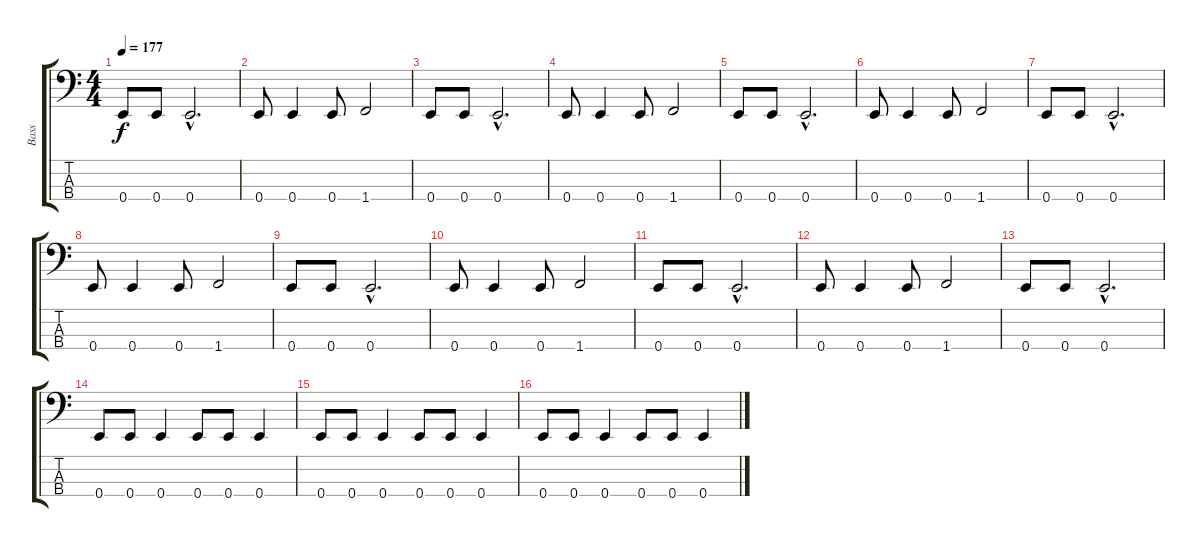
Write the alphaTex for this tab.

\track ("Bass" "Bass") {instrument electricbasspick}
\staff {score tabs}
\tuning (G2 D2 A1 E1) {hide}
\ts (4 4)
\tempo 177
\clef f4
\ks c
0.4.8{dy f} 0.4.8 0.4{hac}.2{d} |
0.4.8 0.4.4 0.4.8 1.4.2 |
0.4.8 0.4.8 0.4{hac}.2{d} |
0.4.8 0.4.4 0.4.8 1.4.2 |
0.4.8 0.4.8 0.4{hac}.2{d} |
0.4.8 0.4.4 0.4.8 1.4.2 |
0.4.8 0.4.8 0.4{hac}.2{d} |
0.4.8 0.4.4 0.4.8 1.4.2 |
0.4.8 0.4.8 0.4{hac}.2{d} |
0.4.8 0.4.4 0.4.8 1.4.2 |
0.4.8 0.4.8 0.4{hac}.2{d} |
0.4.8 0.4.4 0.4.8 1.4.2 |
0.4.8 0.4.8 0.4{hac}.2{d} |
0.4.8 0.4.8 0.4.4 0.4.8 0.4.8 0.4.4 |
0.4.8 0.4.8 0.4.4 0.4.8 0.4.8 0.4.4 |
0.4.8 0.4.8 0.4.4 0.4.8 0.4.8 0.4.4
